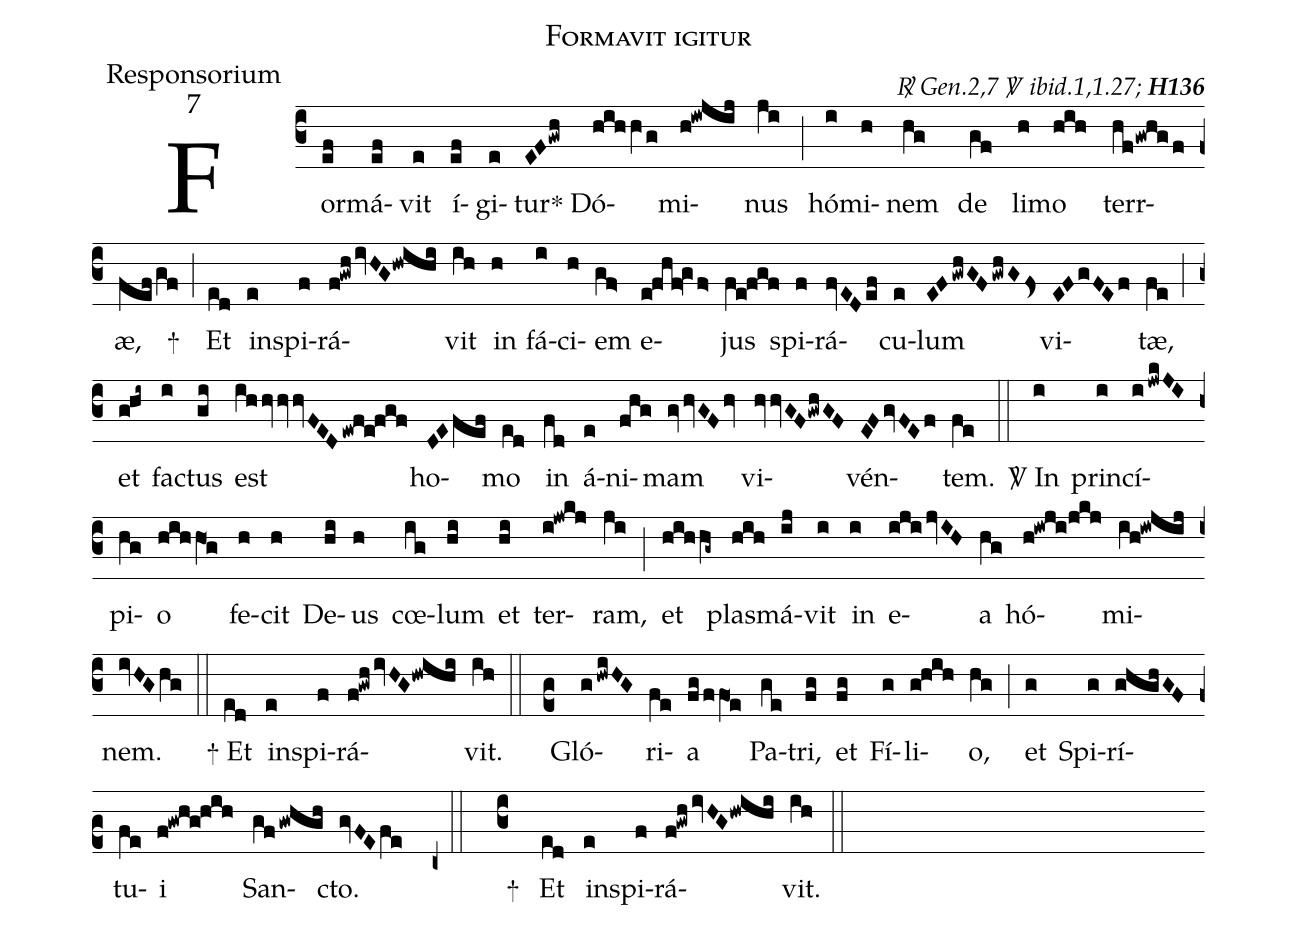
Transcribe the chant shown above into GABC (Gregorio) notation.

name:Formavit igitur;
office-part:Responsorium;
mode:7;
commentary:{\itshape\mdseries \Rbar\ Gen.2,7 \Vbar\ ibid.1,1.27;\/} {\bfseries H136};
%%
(c3)  For(ef)má(ef)vit(e) í(ef)gi(e)tur(EF/0gwh)<sp>*</sp> Dó(hihhVg)mi(h!iwjij)nus(ji) (;)
hó(i)mi(h)nem(hg) de(gf) li(h)mo(hih) terr(hf/0gwhgf)æ,(fefgf) <sp>+</sp>(;)
Et(ed) in(e)spi(f)rá(f!gwhivHG/0hwihi)vit(ih) in(h) fá(i)ci(h)em(gf>) e(e@fhf@gVf>)jus(fe@fgf)
spi(f)rá(fvEDef)cu(e)lum(EFgwhGFgwhGFs>) vi(EFgFEf)tæ,(fe) (;)
et(ghi~) fac(i)tus(gi) est(ihhvvvFEDewfe@fgf) ho(DEfef)mo(ed) in(fd) á(e)ni(fhg)mam(gvhvGFhv) vi(hvvGF/0gwhGF)vén(EFgvFEf)tem.(fe) (::)
<sp>V/</sp> In(i) prin(i)cí(ijwkJI)pi(hg)o(hihhO1g) fe(h)cit(h) De(hi)us(h) cœ(ig)lum(hi) et(hi) ter(i!jwkj)ram,(ji) (;)
et(hihhg~) plas(hih)má(ij)vit(i) in(i) e(ijijvIH)a(hg) hó(h!iwji/0jkj)mi(ih!iwjij)nem.(ivHGhg) (::)
<sp>+</sp> Et(ed) in(e)spi(f)rá(f!gwhivHG/0hwihi)vit.(ih) (::)
%Key change
(c2) Gló(ghwiHG)ri(fe)a(fg/ffO1e) Pa(ge)tri,(fg) et(fg) Fí(g)li(g@hih)o,(hg) (;)
et(g) Spi(g)rí(ghghGF)tu(fe)i(f!gwhg!hih) San(gfgwhgh)cto.(gvFEfe)
 (  c+::) <sp>+</sp>
(c3) Et(ed) in(e)spi(f)rá(f!gwhivHG/0hwihi)vit.(ih) (::)
